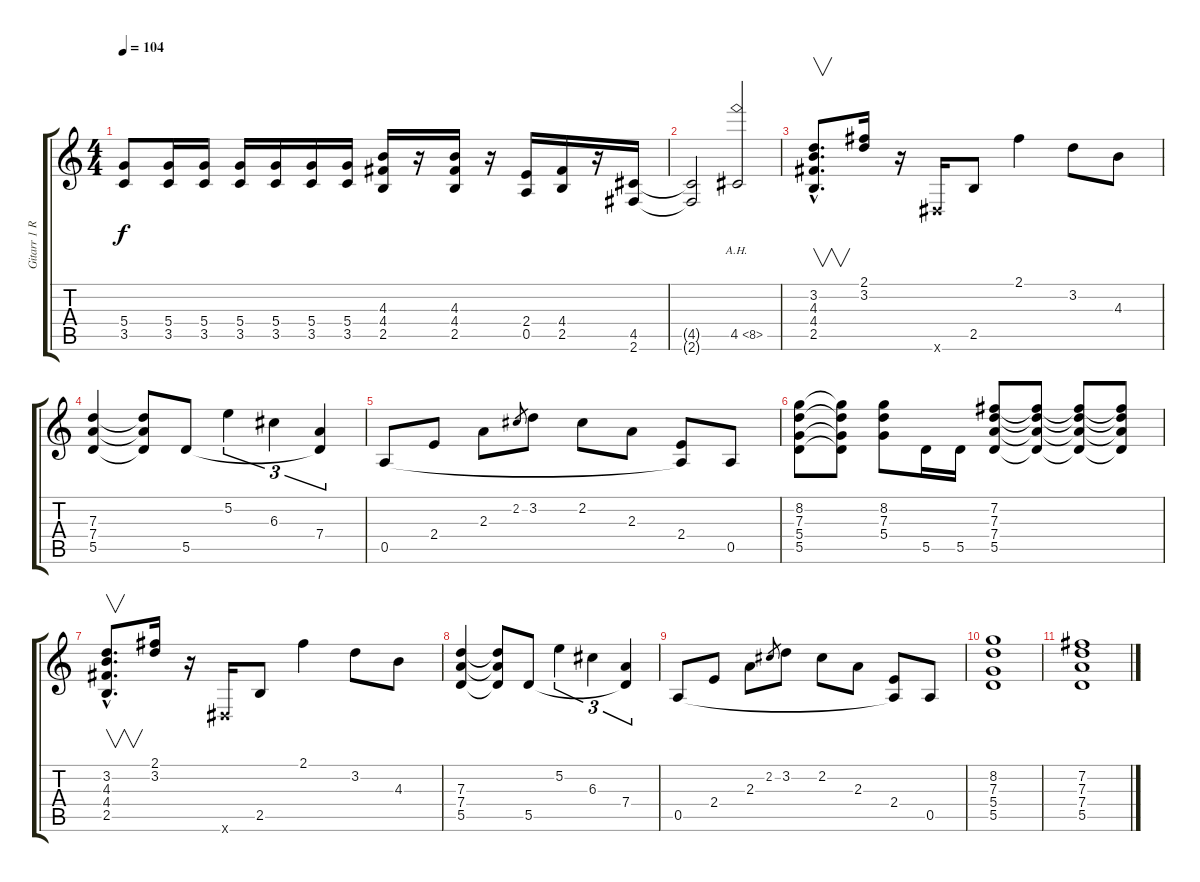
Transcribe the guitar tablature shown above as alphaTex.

\track ("Gitarr 1 Rytm" "Gitarr 1 R") {instrument distortionguitar}
\staff {score tabs}
\tuning (E4 B3 G3 D3 A2 E2) {hide}
\ts (4 4)
\tempo 104
\clef g2
\ks c
(5.4 3.5).8{dy f} (5.4 3.5).16 (5.4 3.5).16 (5.4 3.5).16 (5.4 3.5).16 (5.4 3.5).16 (5.4 3.5).16 (4.3 4.4 2.5).16 r.16 (4.3 4.4 2.5).16 r.16 (2.4 0.5).16 (4.4 2.5).16 r.16 (4.5 2.6).16 |
(4.5{t} 2.6{t}).2 4.5{ah 4}.2 |
(3.2{hac} 4.3{hac} 4.4{hac} 2.5{hac}).8{v d} (2.1 3.2).16 r.16 -1.6{x}.16 2.5.8 2.1.4 3.2.8 4.3.8 |
(7.3 7.4 5.5).4 (7.3{t} 7.4{t} 5.5{t}).8 5.5.8 5.2.4{tu (3 2)} 6.3.4{tu (3 2)} (7.4 5.5{t}).4{tu (3 2)} |
0.5.8 2.4.8 2.3.8 2.2.8{gr} 3.2.8 2.2.8 2.3.8 (2.4 0.5{t}).8 0.5.8 |
(8.2 7.3 5.4 5.5).8 (8.2{t} 7.3{t} 5.4{t} 5.5{t}).8 (8.2 7.3 5.4).8 5.5.16 5.5.16 (7.2 7.3 7.4 5.5).8 (7.2{t} 7.3{t} 7.4{t} 5.5{t}).8 (7.2{t} 7.3{t} 7.4{t} 5.5{t}).8 (7.2{t} 7.3{t} 7.4{t} 5.5{t}).8 |
(3.2{hac} 4.3{hac} 4.4{hac} 2.5{hac}).8{v d} (2.1 3.2).16 r.16 -1.6{x}.16 2.5.8 2.1.4 3.2.8 4.3.8 |
(7.3 7.4 5.5).4 (7.3{t} 7.4{t} 5.5{t}).8 5.5.8 5.2.4{tu (3 2)} 6.3.4{tu (3 2)} (7.4 5.5{t}).4{tu (3 2)} |
0.5.8 2.4.8 2.3.8 2.2.8{gr} 3.2.8 2.2.8 2.3.8 (2.4 0.5{t}).8 0.5.8 |
(8.2 7.3 5.4 5.5).1 |
(7.2 7.3 7.4 5.5).1
